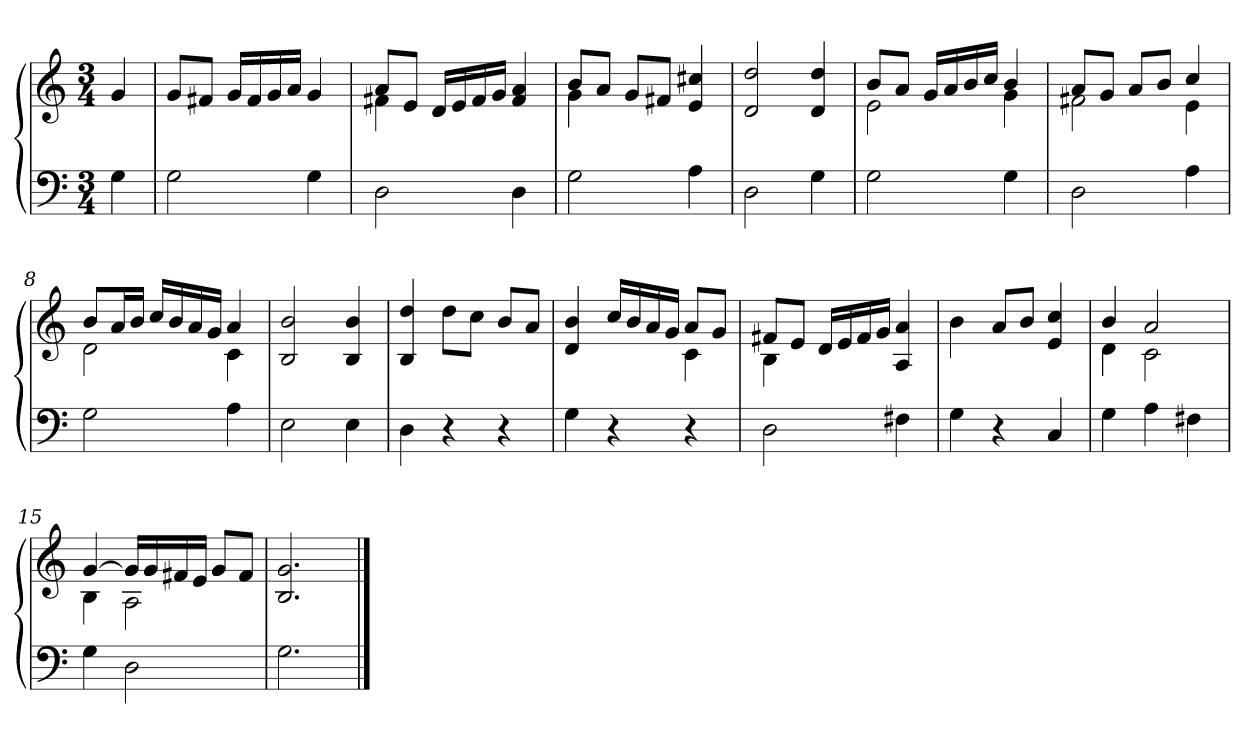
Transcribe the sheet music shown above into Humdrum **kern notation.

**kern	**kern
*part1	*part1
*staff2	*staff1
*clefF4	*clefG2
*k[]	*k[]
*M3/4	*M3/4
=1	=1
4G\	4g/
=2	=2
2G\	8g/L
.	8f#X/J
.	16g/LL
.	16f#/
.	16g/
.	16a/JJ
4G\	4g/
=3	=3
*	*^
2D\	8a/L	4f#X\
.	8e/J	.
.	16d/LL	2ryy
.	16e/	.
.	16f#/	.
.	16g/JJ	.
4D\	4f#/ 4a/	.
=4	=4	=4
2G\	8b/L	4g\
.	8a/J	.
.	8g/L	2ryy
.	8f#X/J	.
4A\	4e/ 4cc#X/	.
*	*v	*v
=5	=5
2D\	2d/ 2dd/
4G\	4d/ 4dd/
!!LO:LB:g=z
=6	=6
*	*^
2G\	8b/L	2e\
.	8a/J	.
.	16g/LL	.
.	16a/	.
.	16b/	.
.	16cc/JJ	.
4G\	4b/	4g\
=7	=7	=7
2D\	8a/L	2f#X\
.	8g/J	.
.	8a/L	.
.	8b/J	.
4A\	4cc/	4e\
=8	=8	=8
2G\	8b/L	2d\
.	16a/L	.
.	16b/JJ	.
.	16cc/LL	.
.	16b/	.
.	16a/	.
.	16g/JJ	.
4A\	4a/	4c\
*	*v	*v
=9	=9
2E\	2B/ 2b/
4E\	4B/ 4b/
!!LO:LB:g=z
=10	=10
4D\	4B/ 4dd/
4r	8dd\L
.	8cc\J
4r	8b/L
.	8a/J
=11	=11
*	*^
4G\	4d/ 4b/	2ryy
4r	16cc/LL	.
.	16b/	.
.	16a/	.
.	16g/JJ	.
4r	8a/L	4c\
.	8g/J	.
=12	=12	=12
2D\	8f#X/L	4B\
.	8e/J	.
.	16d/LL	2ryy
.	16e/	.
.	16f#/	.
.	16g/JJ	.
4F#X\	4A/ 4a/	.
*	*v	*v
=13	=13
4G\	4b\
4r	8a/L
.	8b/J
4C/	4e/ 4cc/
!!LO:LB:g=z
=14	=14
*	*^
4G\	4b/	4d\
4A\	2a/	2c\
4F#X\	.	.
=15	=15	=15
4G\	[4g/	4B\
2D\	16g/LL]	2A\
.	16g/	.
.	16f#X/	.
.	16e/JJ	.
.	8g/L	.
.	8f#/J	.
*	*v	*v
=16	=16
2.G\	2.B/ 2.g/
==	==
*-	*-
